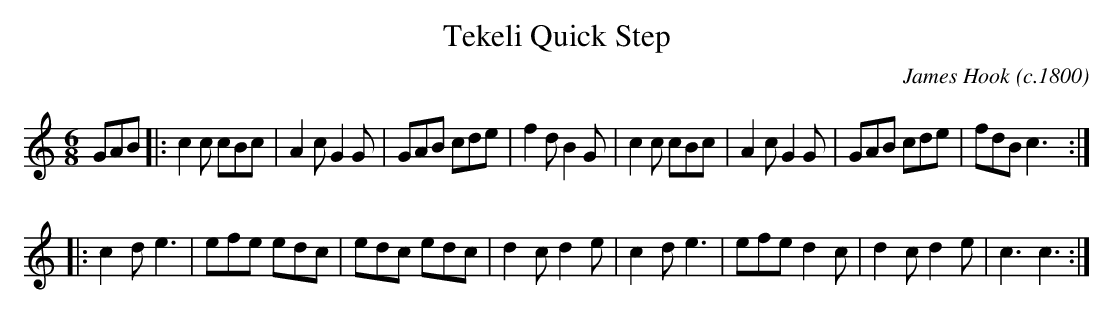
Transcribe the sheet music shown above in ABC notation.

X:1
T: Tekeli Quick Step
C: James Hook (c.1800)
M: 6/8
L: 1/8
K: C
GAB \
|: c2c cBc | A2c G2G | GAB cde | f2d B2G \
|  c2c cBc | A2c G2G | GAB cde | fdB c3 :|
|: c2d e3  | efe edc | edc edc | d2c d2e \
|  c2d e3  | efe d2c | d2c d2e | c3  c3 :|
